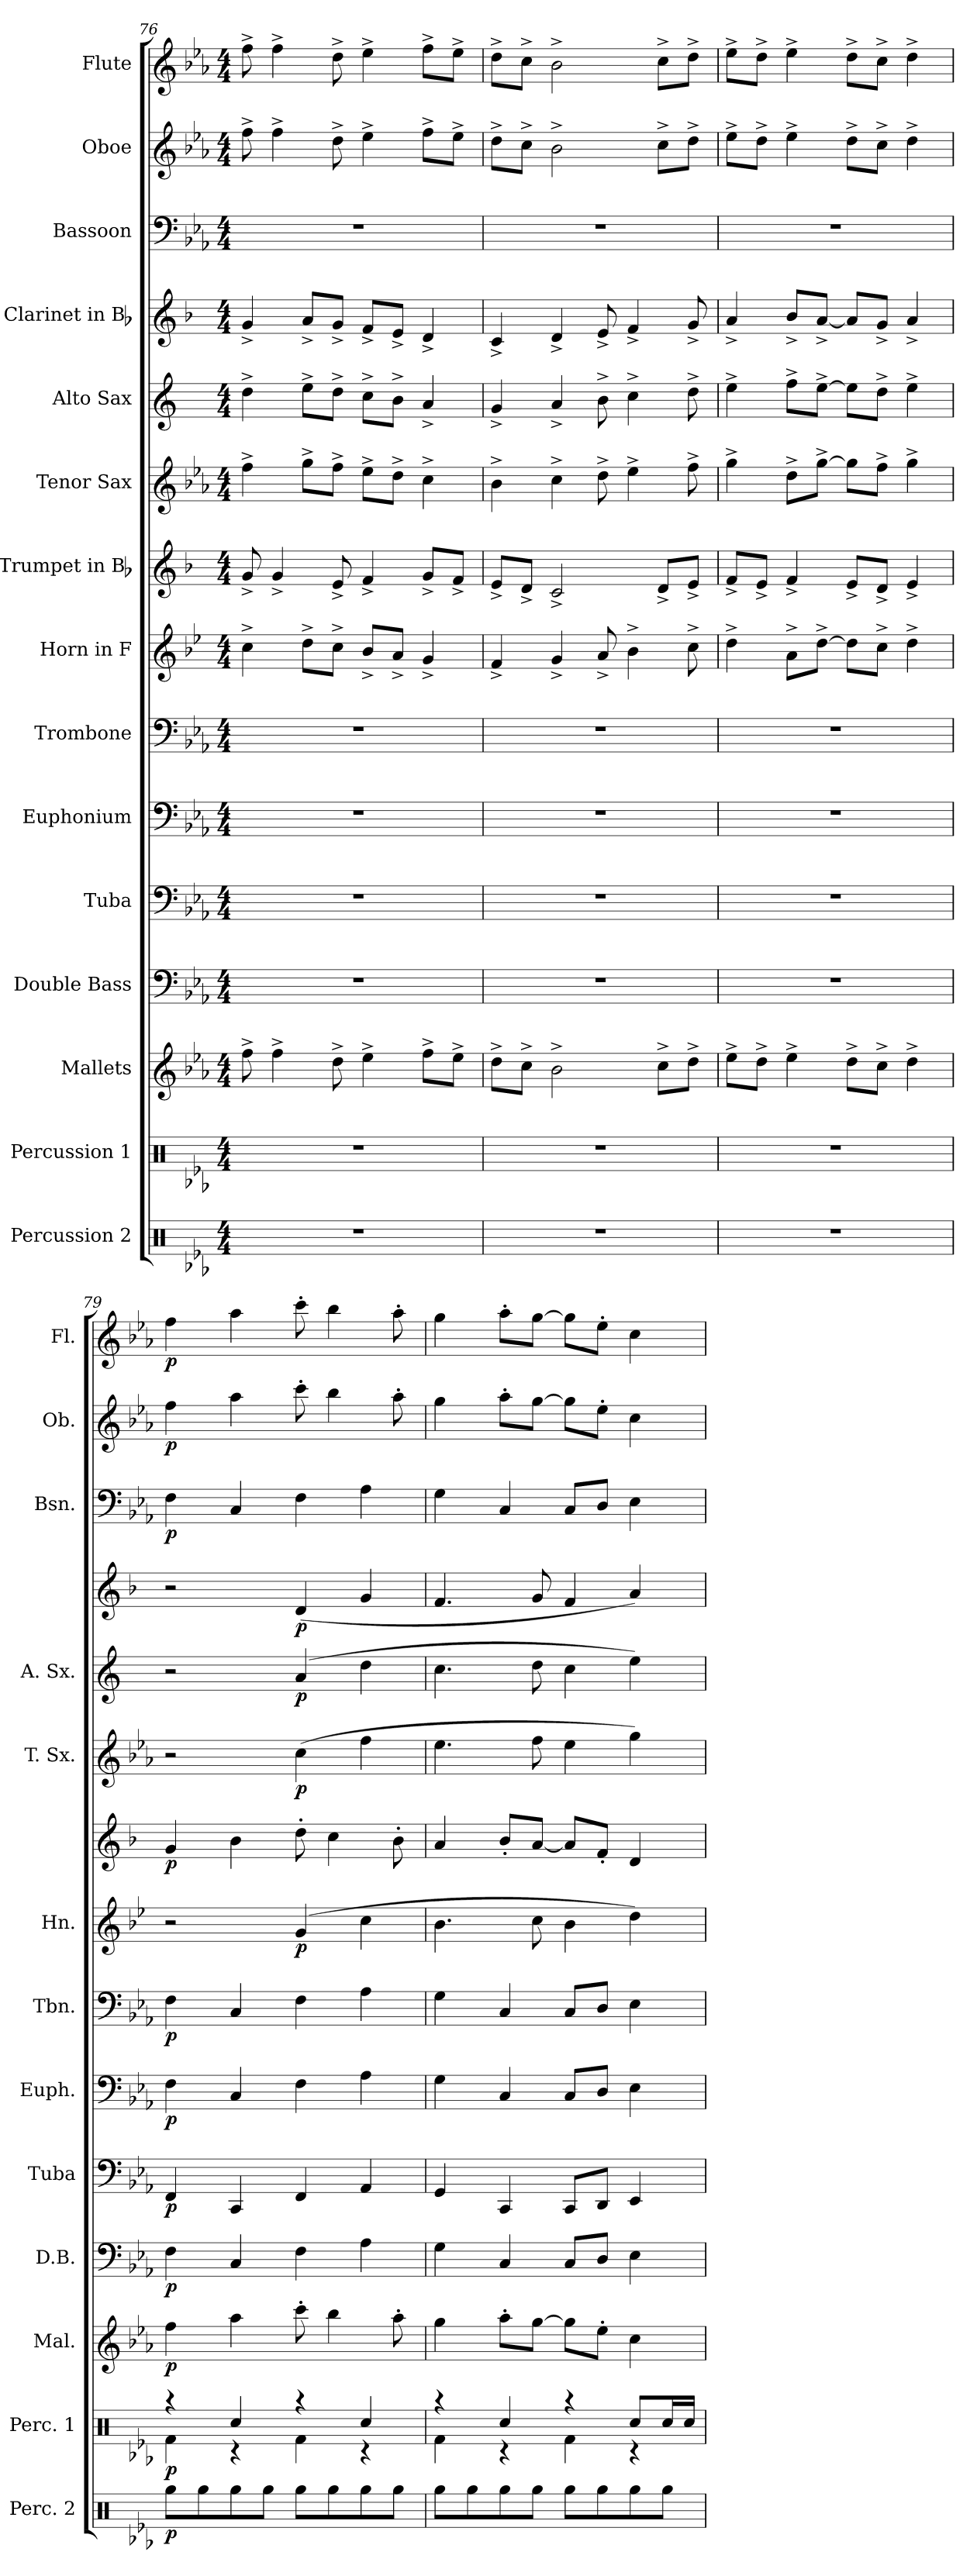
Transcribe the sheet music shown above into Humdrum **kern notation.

**kern	**dynam	**kern	**dynam	**kern	**dynam	**kern	**dynam	**kern	**dynam	**kern	**dynam	**kern	**dynam	**kern	**dynam	**kern	**dynam	**kern	**dynam	**kern	**dynam	**kern	**dynam	**kern	**dynam	**kern	**dynam	**kern	**dynam
*part15	*part15	*part14	*part14	*part13	*part13	*part12	*part12	*part11	*part11	*part10	*part10	*part9	*part9	*part8	*part8	*part7	*part7	*part6	*part6	*part5	*part5	*part4	*part4	*part3	*part3	*part2	*part2	*part1	*part1
*staff15	*staff15	*staff14	*staff14	*staff13	*staff13	*staff12	*staff12	*staff11	*staff11	*staff10	*staff10	*staff9	*staff9	*staff8	*staff8	*staff7	*staff7	*staff6	*staff6	*staff5	*staff5	*staff4	*staff4	*staff3	*staff3	*staff2	*staff2	*staff1	*staff1
*I"Percussion 2	*	*I"Percussion 1	*	*I"Mallets	*	*I"Double Bass	*	*I"Tuba	*	*I"Euphonium	*	*I"Trombone	*	*I"Horn in F	*	*I"Trumpet in Bb	*	*I"Tenor Sax	*	*I"Alto Sax	*	*I"Clarinet in Bb	*	*I"Bassoon	*	*I"Oboe	*	*I"Flute	*
*I'Perc. 2	*	*I'Perc. 1	*	*I'Mal.	*	*I'D.B.	*	*I'Tuba	*	*I'Euph.	*	*I'Tbn.	*	*I'Hn.	*	*	*	*I'T. Sx.	*	*I'A. Sx.	*	*	*	*I'Bsn.	*	*I'Ob.	*	*I'Fl.	*
*clefX	*	*clefX	*	*clefG2	*	*clefF4	*	*clefF4	*	*clefF4	*	*clefF4	*	*clefG2	*	*clefG2	*	*clefG2	*	*clefG2	*	*clefG2	*	*clefF4	*	*clefG2	*	*clefG2	*
*	*	*	*	*	*	*ITrd7c12	*	*	*	*	*	*	*	*ITrd4c7	*	*ITrd1c2	*	*ITrd8c14	*	*ITrd5c9	*	*ITrd1c2	*	*	*	*	*	*	*
*k[b-e-a-]	*	*k[b-e-a-]	*	*k[b-e-a-]	*	*k[b-e-a-]	*	*k[b-e-a-]	*	*k[b-e-a-]	*	*k[b-e-a-]	*	*k[b-e-a-]	*	*k[b-e-a-]	*	*k[b-e-a-]	*	*k[b-e-a-]	*	*k[b-e-a-]	*	*k[b-e-a-]	*	*k[b-e-a-]	*	*k[b-e-a-]	*
*c:	*	*c:	*	*c:	*	*c:	*	*c:	*	*c:	*	*c:	*	*c:	*	*c:	*	*c:	*	*c:	*	*c:	*	*c:	*	*c:	*	*c:	*
*M4/4	*	*M4/4	*	*M4/4	*	*M4/4	*	*M4/4	*	*M4/4	*	*M4/4	*	*M4/4	*	*M4/4	*	*M4/4	*	*M4/4	*	*M4/4	*	*M4/4	*	*M4/4	*	*M4/4	*
=76	=76	=76	=76	=76	=76	=76	=76	=76	=76	=76	=76	=76	=76	=76	=76	=76	=76	=76	=76	=76	=76	=76	=76	=76	=76	=76	=76	=76	=76
1r	.	1r	.	8ff^>\	.	1r	.	1r	.	1r	.	1r	.	4f^>\	.	8f^</	.	4f^>\	.	4f^>\	.	4f^</	.	1r	.	8ff^>\	.	8ff^>\	.
.	.	.	.	4ff^>\	.	.	.	.	.	.	.	.	.	.	.	4f^</	.	.	.	.	.	.	.	.	.	4ff^>\	.	4ff^>\	.
.	.	.	.	.	.	.	.	.	.	.	.	.	.	8g^>\L	.	.	.	8g^>\L	.	8g^>\L	.	8g^</L	.	.	.	.	.	.	.
.	.	.	.	8dd^>\	.	.	.	.	.	.	.	.	.	8f^>\J	.	8d^</	.	8f^>\J	.	8f^>\J	.	8f^</J	.	.	.	8dd^>\	.	8dd^>\	.
.	.	.	.	4ee-^>\	.	.	.	.	.	.	.	.	.	8e-^</L	.	4e-^</	.	8e-^>\L	.	8e-^>\L	.	8e-^</L	.	.	.	4ee-^>\	.	4ee-^>\	.
.	.	.	.	.	.	.	.	.	.	.	.	.	.	8d^</J	.	.	.	8d^>\J	.	8d^>\J	.	8d^</J	.	.	.	.	.	.	.
.	.	.	.	8ff^>\L	.	.	.	.	.	.	.	.	.	4c^</	.	8f^</L	.	4c^>\	.	4c^</	.	4c^</	.	.	.	8ff^>\L	.	8ff^>\L	.
.	.	.	.	8ee-^>\J	.	.	.	.	.	.	.	.	.	.	.	8e-^</J	.	.	.	.	.	.	.	.	.	8ee-^>\J	.	8ee-^>\J	.
=77	=77	=77	=77	=77	=77	=77	=77	=77	=77	=77	=77	=77	=77	=77	=77	=77	=77	=77	=77	=77	=77	=77	=77	=77	=77	=77	=77	=77	=77
1r	.	1r	.	8dd^>\L	.	1r	.	1r	.	1r	.	1r	.	4B-^</	.	8d^</L	.	4B-^>\	.	4B-^</	.	4B-^</	.	1r	.	8dd^>\L	.	8dd^>\L	.
.	.	.	.	8cc^>\J	.	.	.	.	.	.	.	.	.	.	.	8c^</J	.	.	.	.	.	.	.	.	.	8cc^>\J	.	8cc^>\J	.
.	.	.	.	2b-^>\	.	.	.	.	.	.	.	.	.	4c^</	.	2B-^</	.	4c^>\	.	4c^</	.	4c^</	.	.	.	2b-^>\	.	2b-^>\	.
.	.	.	.	.	.	.	.	.	.	.	.	.	.	8d^</	.	.	.	8d^>\	.	8d^>\	.	8d^</	.	.	.	.	.	.	.
.	.	.	.	.	.	.	.	.	.	.	.	.	.	4e-^>\	.	.	.	4e-^>\	.	4e-^>\	.	4e-^</	.	.	.	.	.	.	.
.	.	.	.	8cc^>\L	.	.	.	.	.	.	.	.	.	.	.	8c^</L	.	.	.	.	.	.	.	.	.	8cc^>\L	.	8cc^>\L	.
.	.	.	.	8dd^>\J	.	.	.	.	.	.	.	.	.	8f^>\	.	8d^</J	.	8f^>\	.	8f^>\	.	8f^</	.	.	.	8dd^>\J	.	8dd^>\J	.
=78	=78	=78	=78	=78	=78	=78	=78	=78	=78	=78	=78	=78	=78	=78	=78	=78	=78	=78	=78	=78	=78	=78	=78	=78	=78	=78	=78	=78	=78
1r	.	1r	.	8ee-^>\L	.	1r	.	1r	.	1r	.	1r	.	4g^>\	.	8e-^</L	.	4g^>\	.	4g^>\	.	4g^</	.	1r	.	8ee-^>\L	.	8ee-^>\L	.
.	.	.	.	8dd^>\J	.	.	.	.	.	.	.	.	.	.	.	8d^</J	.	.	.	.	.	.	.	.	.	8dd^>\J	.	8dd^>\J	.
.	.	.	.	4ee-^>\	.	.	.	.	.	.	.	.	.	8d^>\L	.	4e-^</	.	8d^>\L	.	8a-^>\L	.	8a-^</L	.	.	.	4ee-^>\	.	4ee-^>\	.
.	.	.	.	.	.	.	.	.	.	.	.	.	.	[8g^>\J	.	.	.	[8g^>\J	.	[8g^>\J	.	[8g^</J	.	.	.	.	.	.	.
.	.	.	.	8dd^>\L	.	.	.	.	.	.	.	.	.	8g\L]	.	8d^</L	.	8g\L]	.	8g\L]	.	8g/L]	.	.	.	8dd^>\L	.	8dd^>\L	.
.	.	.	.	8cc^>\J	.	.	.	.	.	.	.	.	.	8f^>\J	.	8c^</J	.	8f^>\J	.	8f^>\J	.	8f^</J	.	.	.	8cc^>\J	.	8cc^>\J	.
.	.	.	.	4dd^>\	.	.	.	.	.	.	.	.	.	4g^>\	.	4d^</	.	4g^>\	.	4g^>\	.	4g^</	.	.	.	4dd^>\	.	4dd^>\	.
=79	=79	=79	=79	=79	=79	=79	=79	=79	=79	=79	=79	=79	=79	=79	=79	=79	=79	=79	=79	=79	=79	=79	=79	=79	=79	=79	=79	=79	=79
*	*	*^	*	*	*	*	*	*	*	*	*	*	*	*	*	*	*	*	*	*	*	*	*	*	*	*	*	*	*
!	!LO:DY:b	!	!	!LO:DY:b	!	!LO:DY:b	!	!LO:DY:b	!	!LO:DY:b	!	!LO:DY:b	!	!LO:DY:b	!	!	!	!LO:DY:b	!	!	!	!	!	!	!	!LO:DY:b	!	!LO:DY:b	!	!LO:DY:b
8Rgg\L	p	4raa	4Rf\	p	4ff\	p	4FF\	p	4FF/	p	4F\	p	4F\	p	2r	.	4f/	p	2r	.	2r	.	2r	.	4F\	p	4ff\	p	4ff\	p
8Rgg\	.	.	.	.	.	.	.	.	.	.	.	.	.	.	.	.	.	.	.	.	.	.	.	.	.	.	.	.	.	.
8Rgg>\	.	4Rcc/	4rc	.	4aa-\	.	4CC/	.	4CC/	.	4C/	.	4C/	.	.	.	4a-\	.	.	.	.	.	.	.	4C/	.	4aa-\	.	4aa-\	.
8Rgg\J	.	.	.	.	.	.	.	.	.	.	.	.	.	.	.	.	.	.	.	.	.	.	.	.	.	.	.	.	.	.
!	!	!	!	!	!	!	!	!	!	!	!	!	!	!	!	!LO:DY:b	!	!	!	!LO:DY:b	!	!LO:DY:b	!	!LO:DY:b	!	!	!	!	!	!
8Rgg\L	.	4raa	4Rf\	.	8ccc'>\	.	4FF\	.	4FF/	.	4F\	.	4F\	.	(4c/	p	8cc'>\	.	(>4c\	p	(4c/	p	(<4c/	p	4F\	.	8ccc'>\	.	8ccc'>\	.
8Rgg\	.	.	.	.	4bb-\	.	.	.	.	.	.	.	.	.	.	.	4b-\	.	.	.	.	.	.	.	.	.	4bb-\	.	4bb-\	.
8Rgg>\	.	4Rcc/	4rc	.	.	.	4AA-\	.	4AA-/	.	4A-\	.	4A-\	.	4f\	.	.	.	4f\	.	4f\	.	4f/	.	4A-\	.	.	.	.	.
8Rgg\J	.	.	.	.	8aa-'>\	.	.	.	.	.	.	.	.	.	.	.	8a-'>\	.	.	.	.	.	.	.	.	.	8aa-'>\	.	8aa-'>\	.
=80	=80	=80	=80	=80	=80	=80	=80	=80	=80	=80	=80	=80	=80	=80	=80	=80	=80	=80	=80	=80	=80	=80	=80	=80	=80	=80	=80	=80	=80	=80
8Rgg\L	.	4raa	4Rf\	.	4gg\	.	4GG\	.	4GG/	.	4G\	.	4G\	.	4.e-\	.	4g/	.	4.e-\	.	4.e-\	.	4.e-/	.	4G\	.	4gg\	.	4gg\	.
8Rgg\	.	.	.	.	.	.	.	.	.	.	.	.	.	.	.	.	.	.	.	.	.	.	.	.	.	.	.	.	.	.
8Rgg>\	.	4Rcc/	4rc	.	8aa-'>\L	.	4CC/	.	4CC/	.	4C/	.	4C/	.	.	.	8a-'</L	.	.	.	.	.	.	.	4C/	.	8aa-'>\L	.	8aa-'>\L	.
8Rgg\J	.	.	.	.	[8gg\J	.	.	.	.	.	.	.	.	.	8f\	.	[8g/J	.	8f\	.	8f\	.	8f/	.	.	.	[8gg\J	.	[8gg\J	.
8Rgg\L	.	4raa	4Rf\	.	8gg\L]	.	8CC/L	.	8CC/L	.	8C/L	.	8C/L	.	4e-\	.	8g/L]	.	4e-\	.	4e-\	.	4e-/	.	8C/L	.	8gg\L]	.	8gg\L]	.
8Rgg>\	.	.	.	.	8ee-'>\J	.	8DD/J	.	8DD/J	.	8D/J	.	8D/J	.	.	.	8e-'</J	.	.	.	.	.	.	.	8D/J	.	8ee-'>\J	.	8ee-'>\J	.
8Rgg\	.	8Rcc/L	4rc	.	4cc\	.	4EE-\	.	4EE-/	.	4E-\	.	4E-\	.	4g\)	.	4c/	.	4g\)	.	4g\)	.	4g/)	.	4E-\	.	4cc\	.	4cc\	.
8Rgg>\J	.	16Rcc/L	.	.	.	.	.	.	.	.	.	.	.	.	.	.	.	.	.	.	.	.	.	.	.	.	.	.	.	.
.	.	16Rcc/JJ	.	.	.	.	.	.	.	.	.	.	.	.	.	.	.	.	.	.	.	.	.	.	.	.	.	.	.	.
*	*	*v	*v	*	*	*	*	*	*	*	*	*	*	*	*	*	*	*	*	*	*	*	*	*	*	*	*	*	*	*
=	=	=	=	=	=	=	=	=	=	=	=	=	=	=	=	=	=	=	=	=	=	=	=	=	=	=	=	=	=
*-	*-	*-	*-	*-	*-	*-	*-	*-	*-	*-	*-	*-	*-	*-	*-	*-	*-	*-	*-	*-	*-	*-	*-	*-	*-	*-	*-	*-	*-
